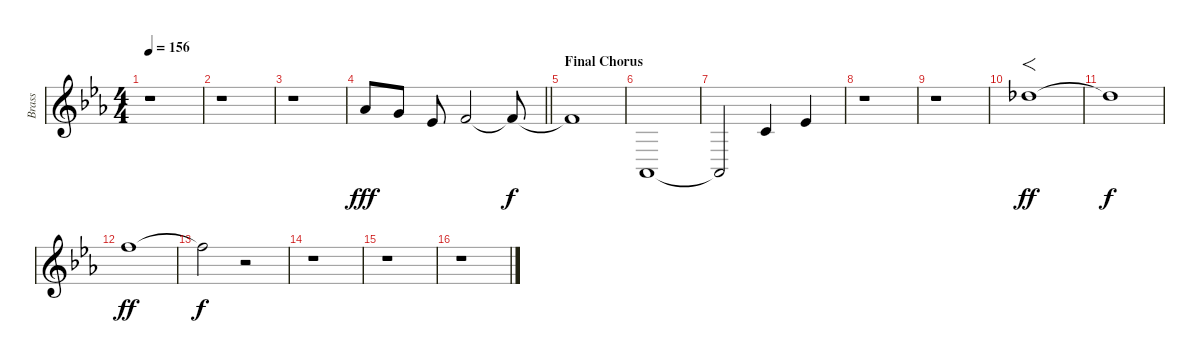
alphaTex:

\track ("Brass" "Brass") {instrument tuba}
\staff {score}
\tuning (D4 A3 F3 C3 G2 D2) {hide}
\ts (4 4)
\tempo 156
\clef g2
\ks cminor
r.1{dy f} |
r.1 |
r.1 |
\barLineRight lightlight
6.1.8{dy fff} 5.1.8 6.2.8 3.1.2 3.1{t}.8{dy f} |
\section ("" "Final Chorus")
3.1{t}.1 |
1.5.1 |
1.5{t}.2 3.2.4 6.2.4 |
r.1 |
r.1 |
11.1.1{f dy ff} |
11.1{t}.1{dy f} |
15.1.1{dy ff} |
15.1{t}.2{dy f} r.2 |
r.1 |
r.1 |
r.1
